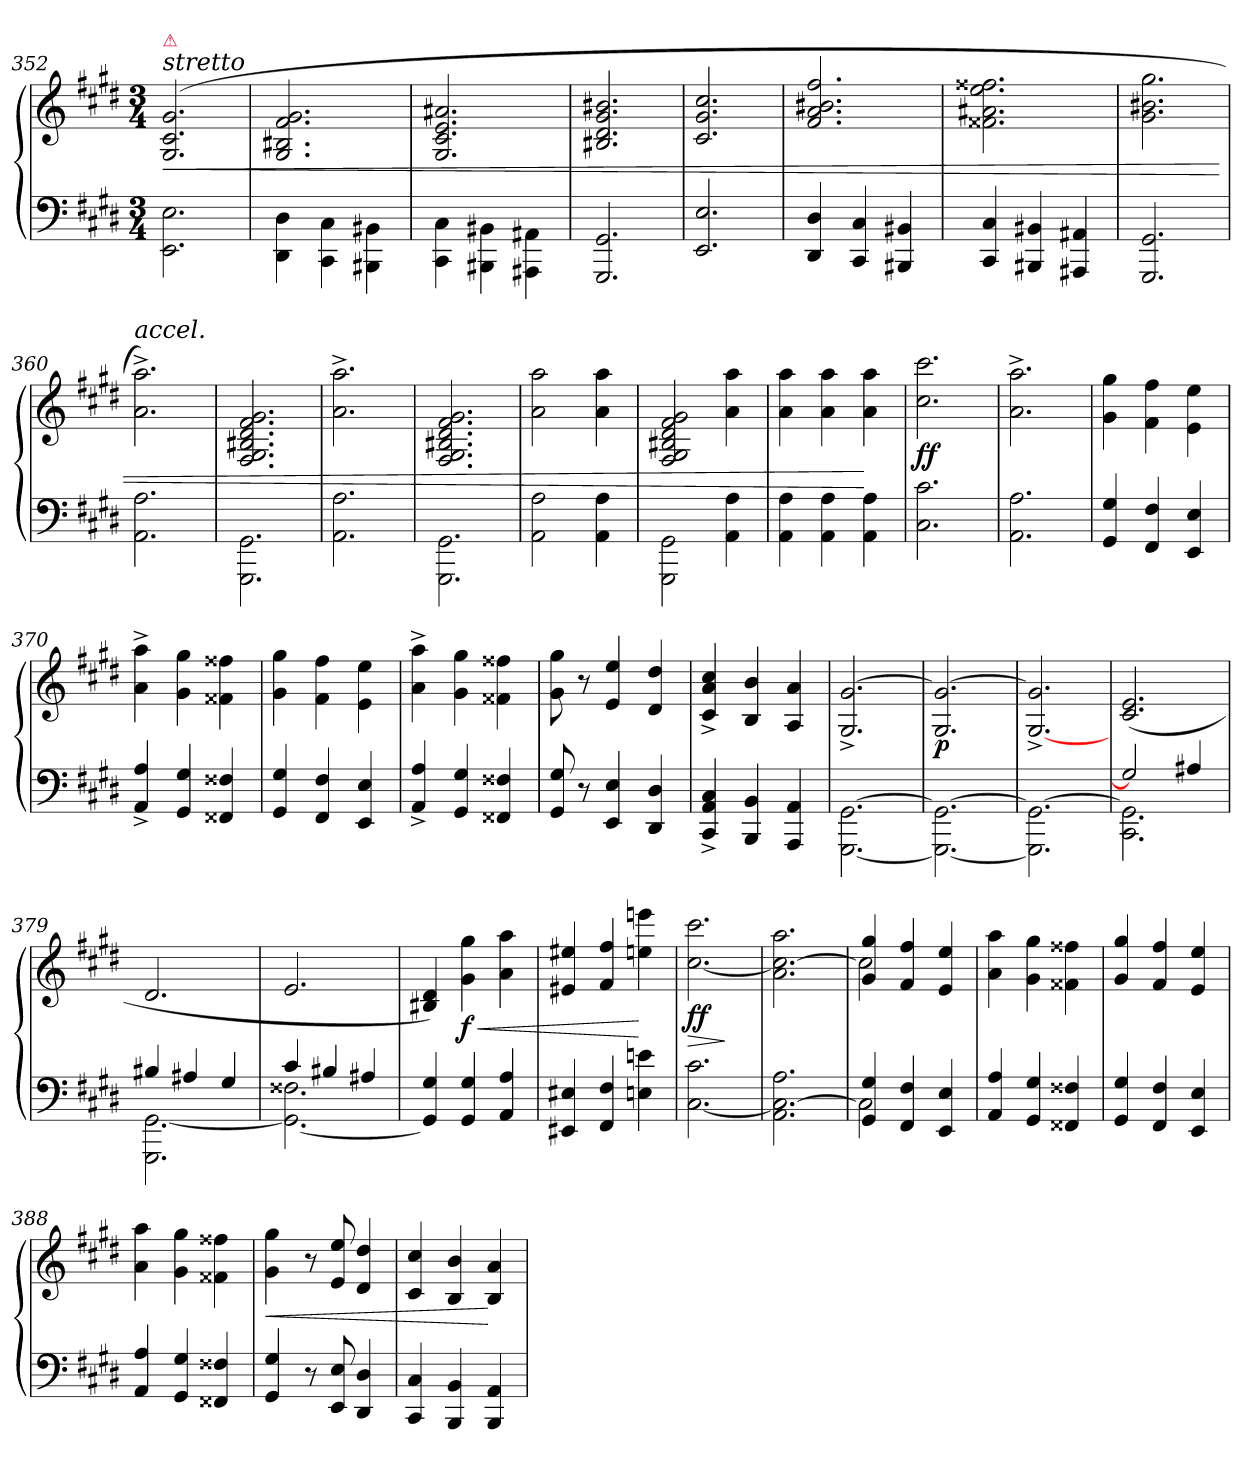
**kern	**kern	**dynam
*part1	*part1	*part1
*staff2	*staff1	*staff1/2
*clefF4	*clefG2	*
*k[f#c#g#d#]	*k[f#c#g#d#]	*
*M3/4	*M3/4	*
=352	=352	=352
!	!LO:TX:a:i:t=stretto	!
!	!LO:TX:a:color=crimson:t=⚠	!
!	!	!LO:HP:b
2.EE\ 2.E\	(>2.G#/ 2.c#/ 2.g#/	<
=353	=353	=353
4DD#\ 4D#\	2.G#/ 2.B#X/ 2.f#/ 2.g#/	.
4CC#\ 4C#\	.	.
4BBB#X\ 4BB#X\	.	.
=354	=354	=354
4CC#\ 4C#\	2.G#/ 2.c#/ 2.e/ 2.a#X/	.
4BBB#X\ 4BB#X\	.	.
4AAA#X\ 4AA#X\	.	.
=355	=355	=355
2.GGG# 2.GG#	2.B#X 2.d# 2.g# 2.b#X	.
=356	=356	=356
2.EE 2.E	2.c# 2.g# 2.cc#	.
=357	=357	=357
4DD# 4D#	2.f#/ 2.a/ 2.b#X/ 2.ff#/	.
4CC# 4C#	.	.
4BBB#X 4BB#X	.	.
=358	=358	=358
4CC# 4C#	2.f##X 2.a#X 2.ee 2.ff##X	.
4BBB#X 4BB#X	.	.
4AAA#X 4AA#X	.	.
=359	=359	=359
2.GGG# 2.GG#	2.g# 2.b#X 2.gg#	.
=360	=360	=360
!	!LO:TX:a:i:t=accel.	!
2.AA 2.A	2.a^< 2.aa^<)	.
=361	=361	=361
2.GGG#\ 2.GG#\	2.F#/ 2.G#/ 2.B#X/ 2.d#/ 2.f#/ 2.g#/	.
=362	=362	=362
2.AA 2.A	2.a^< 2.aa^<	.
=363	=363	=363
2.GGG#\ 2.GG#\	2.F#/ 2.G#/ 2.B#X/ 2.d#/ 2.f#/ 2.g#/	.
=364	=364	=364
2AA 2A	2a 2aa	.
4AA 4A	4a 4aa	.
=365	=365	=365
2GGG#\ 2GG#\	2F#/ 2G#/ 2B#X/ 2d#/ 2f#/ 2g#/	.
4AA 4A	4a 4aa	.
=366	=366	=366
4AA 4A	4a 4aa	.
4AA 4A	4a 4aa	.
4AA 4A	4a 4aa	[
=367	=367	=367
!	!	!LO:DY:b
2.C# 2.c#	2.cc# 2.ccc#	ff
=368	=368	=368
2.AA 2.A	2.a^< 2.aa^<	.
=369	=369	=369
4GG# 4G#	4g# 4gg#	.
4FF# 4F#	4f# 4ff#	.
4EE 4E	4e\ 4ee\	.
=370	=370	=370
4AA^</ 4A^</	4a^> 4aa^>	.
4GG# 4G#	4g# 4gg#	.
4FF##X 4F##X	4f##X 4ff##X	.
=371	=371	=371
4GG# 4G#	4g# 4gg#	.
4FF# 4F#	4f# 4ff#	.
4EE 4E	4e\ 4ee\	.
=372	=372	=372
4AA^</ 4A^</	4a^> 4aa^>	.
4GG# 4G#	4g# 4gg#	.
4FF##X 4F##X	4f##X 4ff##X	.
=373	=373	=373
8GG# 8G#	8g# 8gg#	.
8r	8r	.
4EE 4E	4e 4ee	.
4DD# 4D#	4d# 4dd#	.
=374	=374	=374
4CC#^< 4AA^< 4C#^<	4c#^< 4a^< 4cc#^<	.
4BBB 4BB	4B 4b	.
4AAA 4AA	4A 4a	.
=375	=375	=375
[<2.GGG#\ [>2.GG#\	2.G#^</ [>2.g#^</	.
=376	=376	=376
!	!	!LO:DY:b
2.GGG#_\ 2.GG#_>\	2.G#/ 2.g#_/	p
=377	=377	=377
2.GGG#]\ 2.GG#_\	[<2.G#^</ 2.g#]^</	.
=378	=378	=378
*^	*	*
2G#]	2.CC# 2.GG#]	(>2.c# 2.e	.
4A#X	.	.	.
=379	=379	=379	=379
4B#X	2.GGG# [>2.GG#	2.d#	.
4A#X	.	.	.
4G#	.	.	.
=380	=380	=380	=380
4c#	2.GG#_ 2.F##X	2.e	.
4B#X	.	.	.
4A#X	.	.	.
*v	*v	*	*
=381	=381	=381
4GG#] 4G#	4B#X 4d#)	.
!	!	!LO:HP:b
!	!	!LO:DY:n=1:b
4GG# 4G#	4g# 4gg#	< f
4AA/ 4A/	4a 4aa	.
=382	=382	=382
4EE#X 4E#X	4e#X 4ee#X	.
4FF# 4F#	4f#/ 4ff#/	.
4En 4en	4een 4eeen	[
=383	=383	=383
!	!	!LO:HP:b
!	!	!LO:DY:n=1:b
[>2.C# 2.c#	[>2.cc# 2.ccc#	> ff
.	.	]
=384	=384	=384
2.AA 2.C#_ 2.A	2.a 2.cc#_ 2.aa	.
=385	=385	=385
*^	*^	*
4GG# 4G#	2C#]	4g# 4gg#	2cc#]	.
4FF# 4F#	.	4f# 4ff#	.	.
4EE 4E	4ryy	4e 4ee	4ryy	.
*v	*v	*	*	*
*	*v	*v	*
=386	=386	=386
4AA/ 4A/	4a 4aa	.
4GG# 4G#	4g# 4gg#	.
4FF##X 4F##X	4f##X 4ff##X	.
=387	=387	=387
4GG# 4G#	4g#/ 4gg#/	.
4FF# 4F#	4f#/ 4ff#/	.
4EE 4E	4e/ 4ee/	.
=388	=388	=388
4AA/ 4A/	4a 4aa	.
4GG# 4G#	4g# 4gg#	.
4FF##X 4F##X	4f##X 4ff##X	.
=389	=389	=389
!	!	!LO:HP:b
4GG# 4G#	4g# 4gg#	<
8r	8r	.
8EE 8E	8e 8ee	.
4DD# 4D#	4d# 4dd#	.
=390	=390	=390
4CC# 4C#	4c# 4cc#	.
4BBB 4BB	4B 4b	.
4BBB 4AA	4B 4a	[
=	=	=
*-	*-	*-
